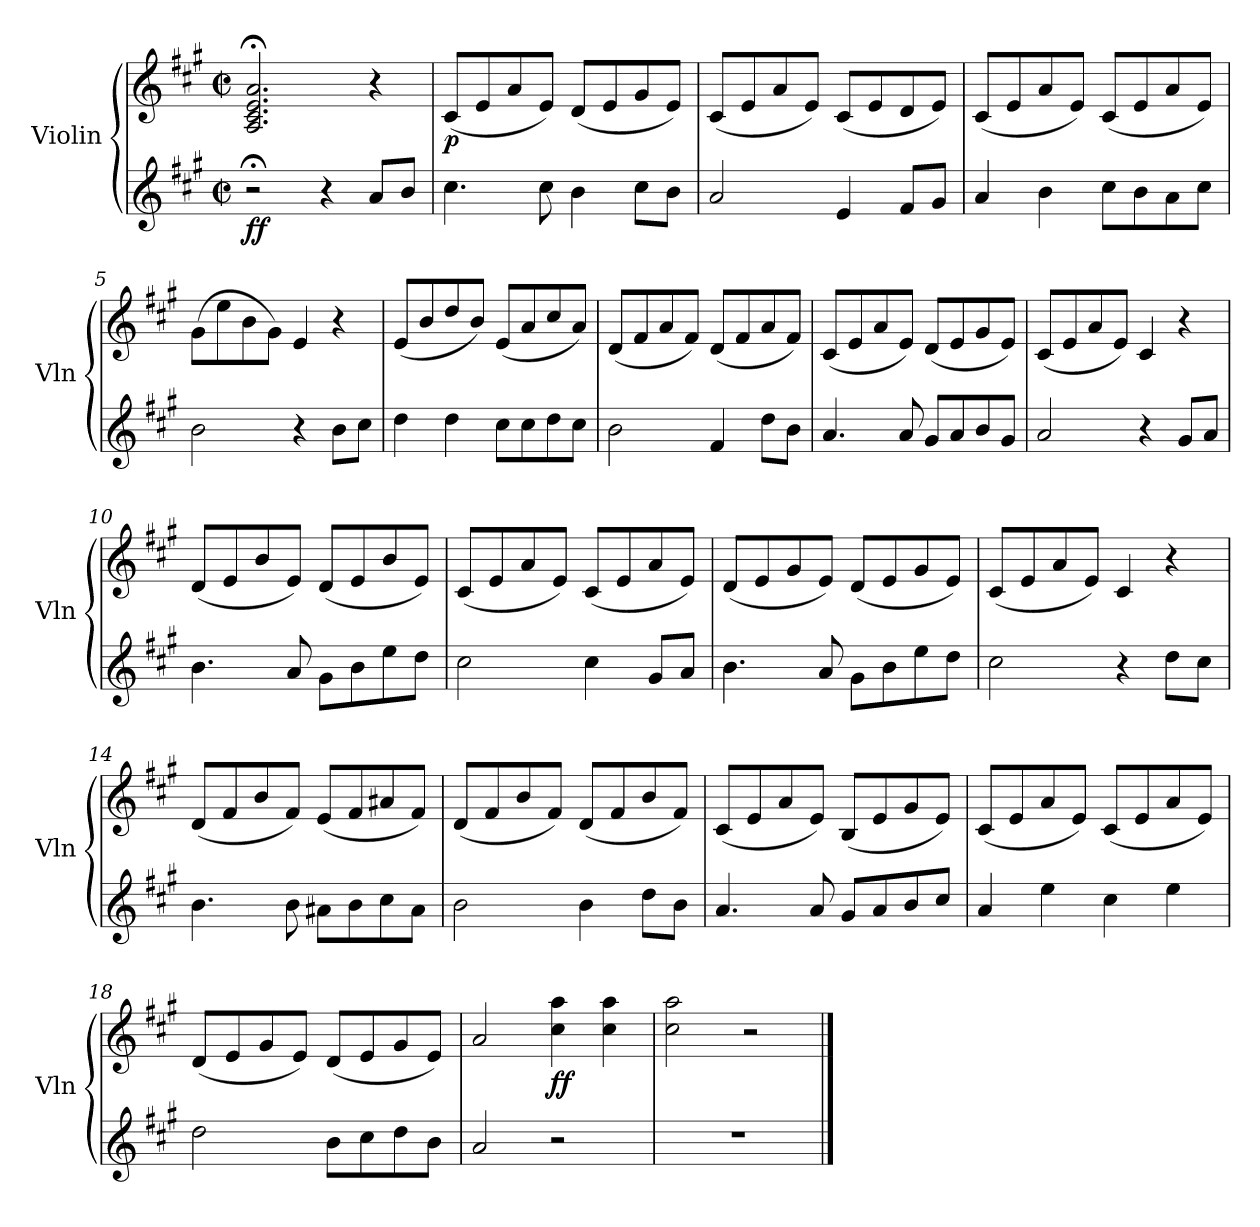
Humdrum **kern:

**kern	**dynam	**kern	**dynam
*part2	*part2	*part1	*part1
*staff2	*staff2	*staff1	*staff1
*I"Violin	*	*I"Violin	*
*I'Vln	*	*I'Vln	*
*clefG2	*	*clefG2	*
*k[f#c#g#]	*	*k[f#c#g#]	*
*M2/2	*	*M2/2	*
*met(c|)	*	*met(c|)	*
=1	=1	=1	=1
!	!LO:DY:b	!	!
2r;<	ff	2.A;</ 2.c#;</ 2.e;</ 2.a;</	.
4r	.	.	.
8a/L	.	4r	.
8b/J	.	.	.
=2	=2	=2	=2
!	!	!	!LO:DY:b
4.cc#\	.	(<8c#/L	p
.	.	8e/	.
.	.	8a/	.
8cc#\	.	8e/J)	.
4b\	.	(<8d/L	.
.	.	8e/	.
8cc#\L	.	8g#/	.
8b\J	.	8e/J)	.
=3	=3	=3	=3
2a/	.	(<8c#/L	.
.	.	8e/	.
.	.	8a/	.
.	.	8e/J)	.
4e/	.	(<8c#/L	.
.	.	8e/	.
8f#/L	.	8d/	.
8g#/J	.	8e/J)	.
=4	=4	=4	=4
4a/	.	(<8c#/L	.
.	.	8e/	.
4b\	.	8a/	.
.	.	8e/J)	.
8cc#\L	.	(<8c#/L	.
8b\	.	8e/	.
8a\	.	8a/	.
8cc#\J	.	8e/J)	.
!!LO:LB:g=z
=5	=5	=5	=5
2b\	.	(>8g#\L	.
.	.	8ee\	.
.	.	8b\	.
.	.	8g#\J)	.
4r	.	4e/	.
8b\L	.	4r	.
8cc#\J	.	.	.
=6	=6	=6	=6
4dd\	.	(<8e/L	.
.	.	8b/	.
4dd\	.	8dd/	.
.	.	8b/J)	.
8cc#\L	.	(<8e/L	.
8cc#\	.	8a/	.
8dd\	.	8cc#/	.
8cc#\J	.	8a/J)	.
=7	=7	=7	=7
2b\	.	(<8d/L	.
.	.	8f#/	.
.	.	8a/	.
.	.	8f#/J)	.
4f#/	.	(<8d/L	.
.	.	8f#/	.
8dd\L	.	8a/	.
8b\J	.	8f#/J)	.
=8	=8	=8	=8
4.a/	.	(<8c#/L	.
.	.	8e/	.
.	.	8a/	.
8a/	.	8e/J)	.
8g#/L	.	(<8d/L	.
8a/	.	8e/	.
8b/	.	8g#/	.
8g#/J	.	8e/J)	.
!!LO:LB:g=z
=9	=9	=9	=9
2a/	.	(<8c#/L	.
.	.	8e/	.
.	.	8a/	.
.	.	8e/J)	.
4r	.	4c#/	.
8g#/L	.	4r	.
8a/J	.	.	.
=10	=10	=10	=10
4.b\	.	(<8d/L	.
.	.	8e/	.
.	.	8b/	.
8a/	.	8e/J)	.
8g#\L	.	(<8d/L	.
8b\	.	8e/	.
8ee\	.	8b/	.
8dd\J	.	8e/J)	.
=11	=11	=11	=11
2cc#\	.	(<8c#/L	.
.	.	8e/	.
.	.	8a/	.
.	.	8e/J)	.
4cc#\	.	(<8c#/L	.
.	.	8e/	.
8g#/L	.	8a/	.
8a/J	.	8e/J)	.
=12	=12	=12	=12
4.b\	.	(<8d/L	.
.	.	8e/	.
.	.	8g#/	.
8a/	.	8e/J)	.
8g#\L	.	(<8d/L	.
8b\	.	8e/	.
8ee\	.	8g#/	.
8dd\J	.	8e/J)	.
!!LO:LB:g=z
=13	=13	=13	=13
2cc#\	.	(<8c#/L	.
.	.	8e/	.
.	.	8a/	.
.	.	8e/J)	.
4r	.	4c#/	.
8dd\L	.	4r	.
8cc#\J	.	.	.
=14	=14	=14	=14
4.b\	.	(<8d/L	.
.	.	8f#/	.
.	.	8b/	.
8b\	.	8f#/J)	.
8a#X\L	.	(<8e/L	.
8b\	.	8f#/	.
8cc#\	.	8a#X/	.
8a#\J	.	8f#/J)	.
=15	=15	=15	=15
2b\	.	(<8d/L	.
.	.	8f#/	.
.	.	8b/	.
.	.	8f#/J)	.
4b\	.	(<8d/L	.
.	.	8f#/	.
8dd\L	.	8b/	.
8b\J	.	8f#/J)	.
=16	=16	=16	=16
4.a/	.	(<8c#/L	.
.	.	8e/	.
.	.	8a/	.
8a/	.	8e/J)	.
8g#/L	.	(<8B/L	.
8a/	.	8e/	.
8b/	.	8g#/	.
8cc#/J	.	8e/J)	.
!!LO:LB:g=z
=17	=17	=17	=17
4a/	.	(<8c#/L	.
.	.	8e/	.
4ee\	.	8a/	.
.	.	8e/J)	.
4cc#\	.	(<8c#/L	.
.	.	8e/	.
4ee\	.	8a/	.
.	.	8e/J)	.
=18	=18	=18	=18
2dd\	.	(<8d/L	.
.	.	8e/	.
.	.	8g#/	.
.	.	8e/J)	.
8b\L	.	(<8d/L	.
8cc#\	.	8e/	.
8dd\	.	8g#/	.
8b\J	.	8e/J)	.
=19	=19	=19	=19
2a/	.	2a/	.
!	!	!	!LO:DY:b
2r	.	4cc#\ 4aa\	ff
.	.	4cc#\ 4aa\	.
=20	=20	=20	=20
1r	.	2cc#\ 2aa\	.
.	.	2r	.
==	==	==	==
*-	*-	*-	*-
